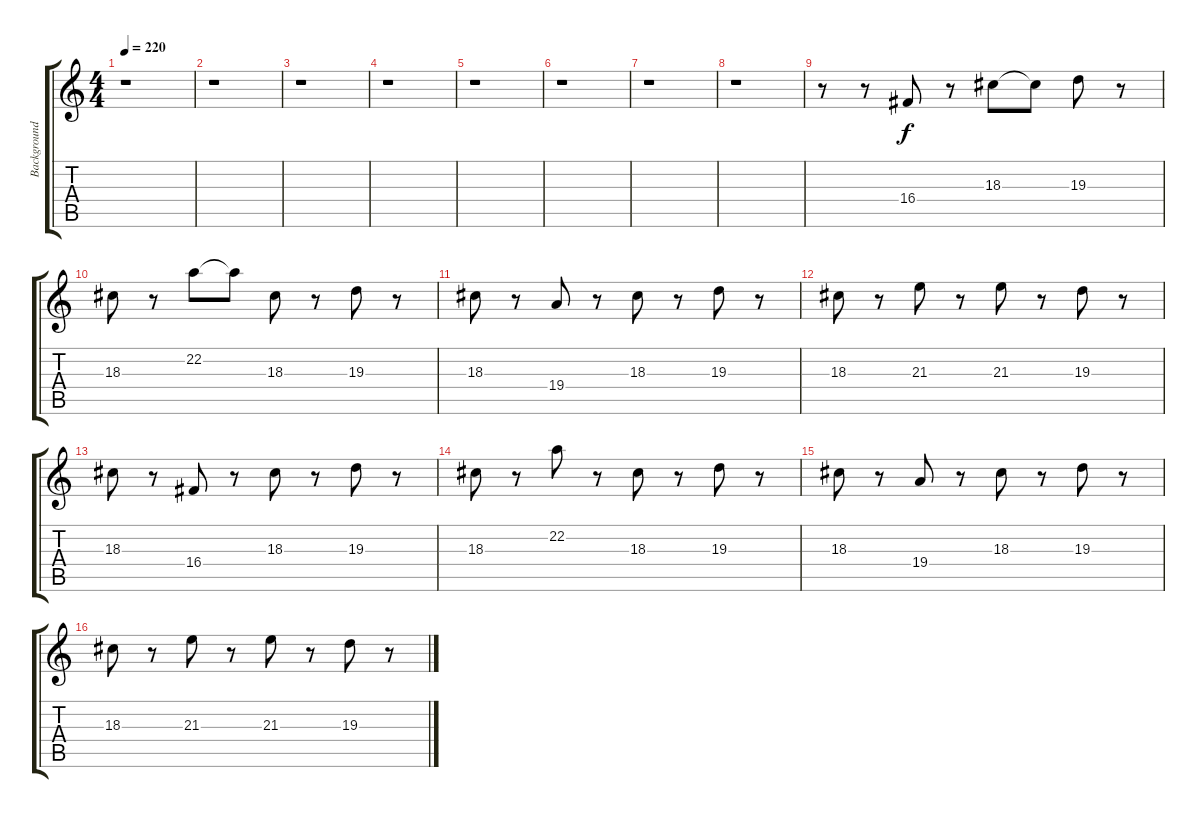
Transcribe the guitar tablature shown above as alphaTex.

\track ("Background" "Background") {instrument frenchhorn}
\staff {score tabs}
\tuning (E4 B3 G3 D3 A2 E2) {hide}
\ts (4 4)
\tempo 220
\clef g2
\ks c
r.1{dy f} |
r.1 |
r.1 |
r.1 |
r.1 |
r.1 |
r.1 |
r.1 |
r.8{volume 12 instrument electricpiano1} r.8 16.4.8 r.8 18.3.8 18.3{t}.8 19.3.8 r.8 |
18.3.8 r.8 22.2.8 22.2{t}.8 18.3.8 r.8 19.3.8 r.8 |
18.3.8 r.8 19.4.8 r.8 18.3.8 r.8 19.3.8 r.8 |
18.3.8 r.8 21.3.8 r.8 21.3.8 r.8 19.3.8 r.8 |
18.3.8 r.8 16.4.8 r.8 18.3.8 r.8 19.3.8 r.8 |
18.3.8 r.8 22.2.8 r.8 18.3.8 r.8 19.3.8 r.8 |
18.3.8 r.8 19.4.8 r.8 18.3.8 r.8 19.3.8 r.8 |
18.3.8 r.8 21.3.8 r.8 21.3.8 r.8 19.3.8 r.8
